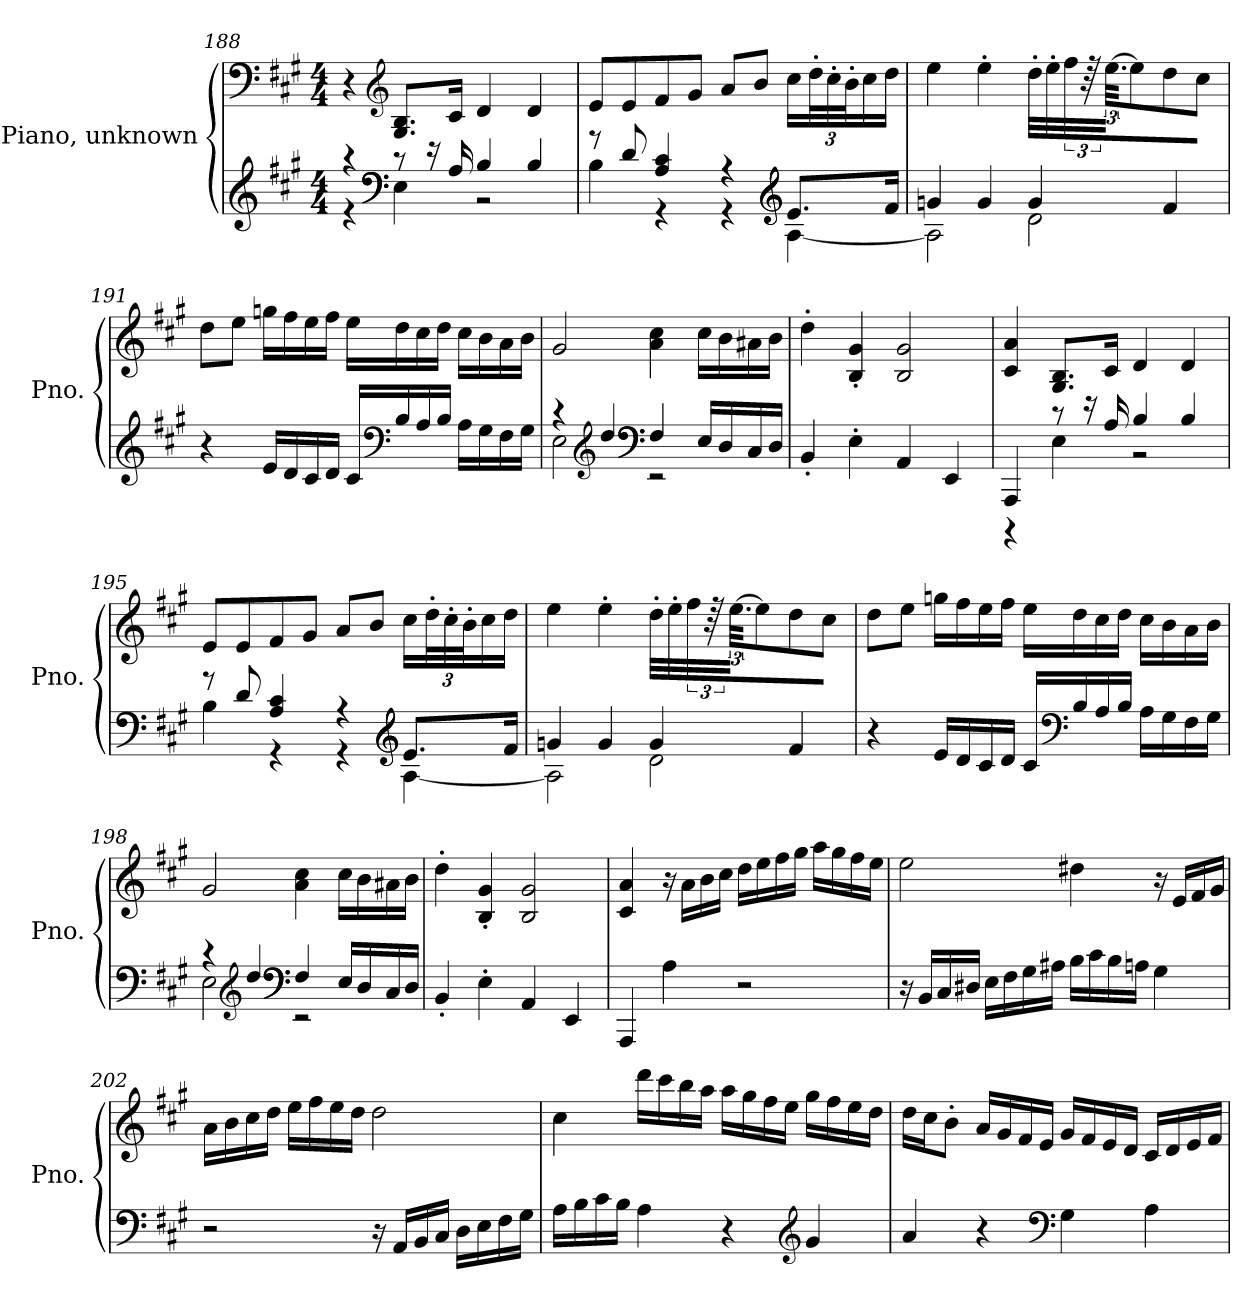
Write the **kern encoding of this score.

**kern	**kern
*part1	*part1
*staff2	*staff1
*I"Piano, unknown	*
*I'Pno.	*
!!LO:LB:g=z
*clefG2	*clefF4
*k[f#c#g#]	*k[f#c#g#]
*M4/4	*M4/4
=188	=188
*^	*
4r	4r	4r
*clefF4	*	*clefG2
8r	4E\	8.G#/ 8.B/L
16r	.	.
16A/	.	16c#/Jk
4B/	2r	4d/
4B/	.	4d/
=189	=189	=189
8r	4B\	8e/L
8d/	.	8e/
4A/ 4c#/	4r	8f#/
.	.	8g#/J
4r	4r	8a/L
.	.	8b/J
*clefG2	*	*
8.e/L	[4A\	16cc#\LL
*	*	*Xbrackettup
.	.	48dd'\L
.	.	48cc#'\
.	.	48b'\J
.	.	16cc#\
16f#/Jk	.	16dd\JJ
=190	=190	=190
4gn/	2A\]	4ee\
4g/	.	4ee'\
4g/	2d\	32dd'\LLL
.	.	32ee'\
*	*	*brackettup
.	.	48ff#\JJJ
.	.	96r
.	.	[48.ee\KKL
.	.	8ee\]
4f#/	.	8dd\
.	.	8cc#\J
*v	*v	*
!!LO:LB:g=z
=191	=191
4r	8dd\L
.	8ee\J
16e/LL	16ggn\LL
16d/	16ff#\
16c#/	16ee\
16d/JJ	16ff#\JJ
16c#/LL	16ee\LL
*clefF4	*
16B/	16dd\
16A/	16cc#\
16B/JJ	16dd\JJ
16A\LL	16cc#\LL
16G#\	16b\
16F#\	16a\
16G#\JJ	16b\JJ
=192	=192
*^	*
4r	2E\	2g#/
*clefG2	*	*
4dd/	.	.
*clefF4	*	*
4F#/	2r	4a\ 4cc#\
16E/LL	.	16cc#\LL
16D/	.	16b\
16C#/	.	16a#X\
16D/JJ	.	16b\JJ
*v	*v	*
=193	=193
4BB'/	4dd'\
4E'\	4B/' 4g#/'
4AA/	2B/ 2g#/
4EE/	.
=194	=194
*^	*
4AAA/	4r	4c#/ 4a/
8r	4E\	8.G#/ 8.B/L
16r	.	.
16A/	.	16c#/Jk
4B/	2r	4d/
4B/	.	4d/
!!LO:LB:g=z
=195	=195	=195
8r	4B\	8e/L
8d/	.	8e/
4A/ 4c#/	4r	8f#/
.	.	8g#/J
4r	4r	8a/L
.	.	8b/J
*clefG2	*	*
8.e/L	[4A\	16cc#\LL
*	*	*Xbrackettup
.	.	48dd'\L
.	.	48cc#'\
.	.	48b'\J
.	.	16cc#\
16f#/Jk	.	16dd\JJ
=196	=196	=196
4gn/	2A\]	4ee\
4g/	.	4ee'\
4g/	2d\	32dd'\LLL
.	.	32ee'\
*	*	*brackettup
.	.	48ff#\JJJ
.	.	96r
.	.	[48.ee\KKL
.	.	8ee\]
4f#/	.	8dd\
.	.	8cc#\J
*v	*v	*
=197	=197
4r	8dd\L
.	8ee\J
16e/LL	16ggn\LL
16d/	16ff#\
16c#/	16ee\
16d/JJ	16ff#\JJ
16c#/LL	16ee\LL
*clefF4	*
16B/	16dd\
16A/	16cc#\
16B/JJ	16dd\JJ
16A\LL	16cc#\LL
16G#\	16b\
16F#\	16a\
16G#\JJ	16b\JJ
!!LO:LB:g=z
=198	=198
*^	*
4r	2E\	2g#/
*clefG2	*	*
4dd/	.	.
*clefF4	*	*
4F#/	2r	4a\ 4cc#\
16E/LL	.	16cc#\LL
16D/	.	16b\
16C#/	.	16a#X\
16D/JJ	.	16b\JJ
*v	*v	*
=199	=199
4BB'/	4dd'\
4E'\	4B/' 4g#/'
4AA/	2B/ 2g#/
4EE/	.
=200	=200
4AAA/	4c#/ 4a/
4A\	16r
.	16a\LL
.	16b\
.	16cc#\JJ
2r	16dd\LL
.	16ee\
.	16ff#\
.	16gg#\JJ
.	16aa\LL
.	16gg#\
.	16ff#\
.	16ee\JJ
!!LO:PB:g=z
=201	=201
16r	2ee\
16BB/LL	.
16C#/	.
16D#X/JJ	.
16E\LL	.
16F#\	.
16G#\	.
16A#X\JJ	.
16B\LL	4dd#X\
16c#\	.
16B\	.
16An\JJ	.
4G#\	16r
.	16e/LL
.	16f#/
.	16g#/JJ
=202	=202
2r	16a\LL
.	16b\
.	16cc#\
.	16dd\JJ
.	16ee\LL
.	16ff#\
.	16ee\
.	16dd\JJ
16r	2dd\
16AA/LL	.
16BB/	.
16C#/JJ	.
16D\LL	.
16E\	.
16F#\	.
16G#\JJ	.
!!LO:LB:g=z
=203	=203
16A\LL	4cc#\
16B\	.
16c#\	.
16B\JJ	.
4A\	16ddd\LL
.	16ccc#\
.	16bb\
.	16aa\JJ
4r	16aa\LL
.	16gg#\
.	16ff#\
.	16ee\JJ
*clefG2	*
4g#/	16gg#\LL
.	16ff#\
.	16ee\
.	16dd\JJ
=204	=204
4a/	16dd\LL
.	16cc#\J
.	8b'\J
4r	16a/LL
.	16g#/
.	16f#/
.	16e/JJ
*clefF4	*
4G#\	16g#/LL
.	16f#/
.	16e/
.	16d/JJ
4A\	16c#/LL
.	16d/
.	16e/
.	16f#/JJ
=	=
*-	*-
